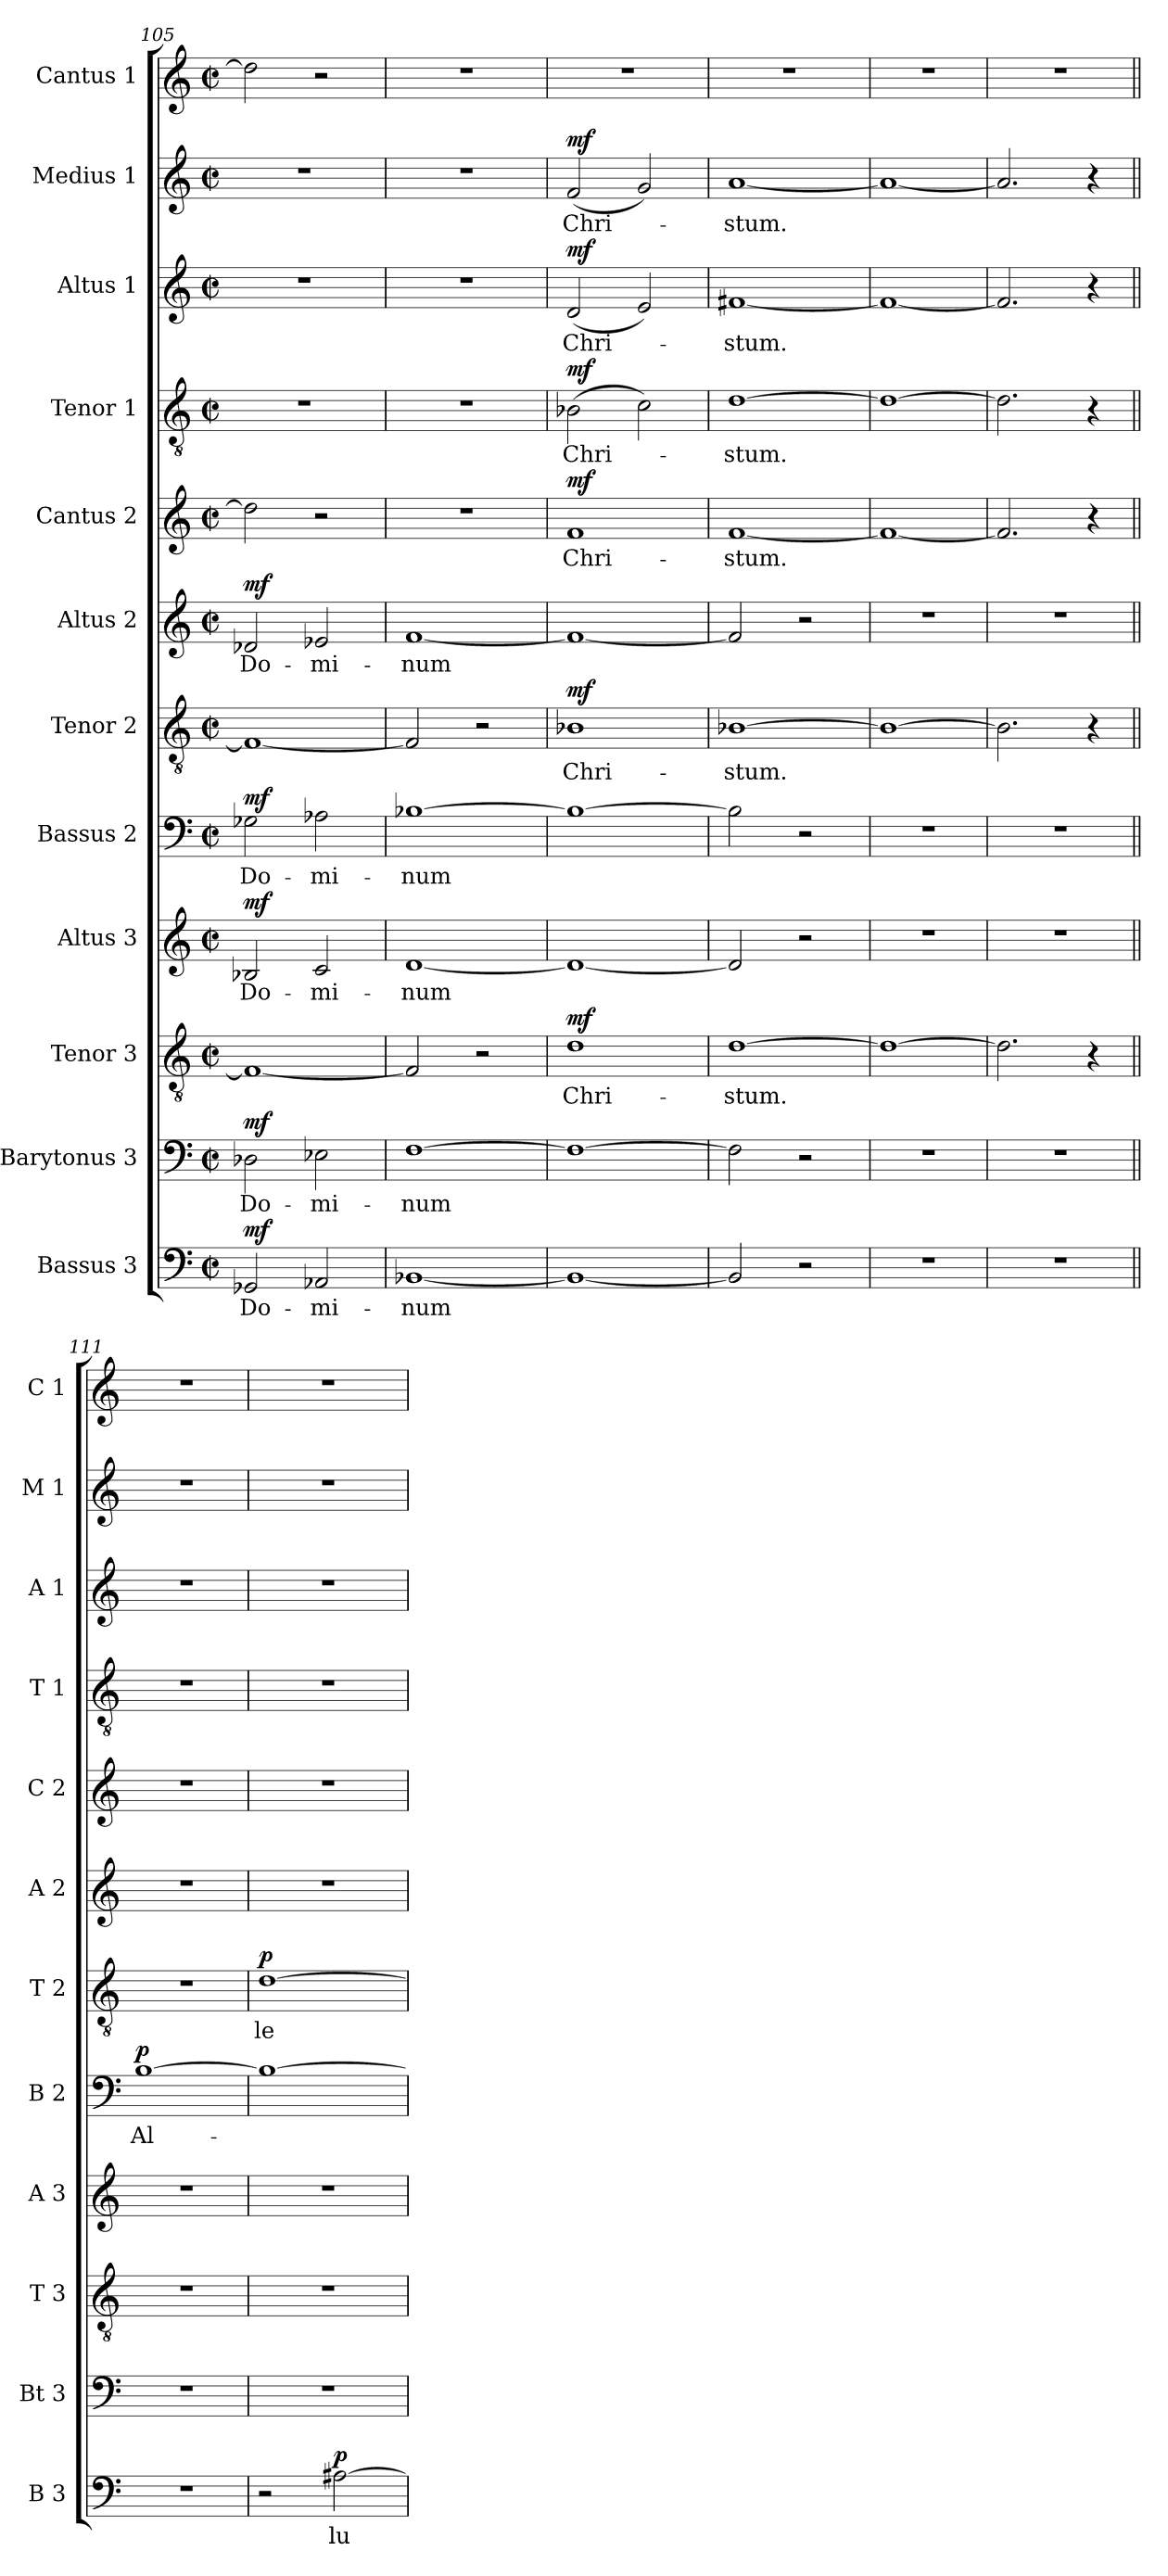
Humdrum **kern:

**kern	**text	**dynam	**kern	**text	**dynam	**kern	**text	**dynam	**kern	**text	**dynam	**kern	**text	**dynam	**kern	**text	**dynam	**kern	**text	**dynam	**kern	**text	**dynam	**kern	**text	**dynam	**kern	**text	**dynam	**kern	**text	**dynam	**kern	**text
*part12	*part12	*part12	*part11	*part11	*part11	*part10	*part10	*part10	*part9	*part9	*part9	*part8	*part8	*part8	*part7	*part7	*part7	*part6	*part6	*part6	*part5	*part5	*part5	*part4	*part4	*part4	*part3	*part3	*part3	*part2	*part2	*part2	*part1	*part1
*staff12	*staff12	*staff12	*staff11	*staff11	*staff11	*staff10	*staff10	*staff10	*staff9	*staff9	*staff9	*staff8	*staff8	*staff8	*staff7	*staff7	*staff7	*staff6	*staff6	*staff6	*staff5	*staff5	*staff5	*staff4	*staff4	*staff4	*staff3	*staff3	*staff3	*staff2	*staff2	*staff2	*staff1	*staff1
*I"Bassus 3	*	*	*I"Barytonus 3	*	*	*I"Tenor 3	*	*	*I"Altus 3	*	*	*I"Bassus 2	*	*	*I"Tenor 2	*	*	*I"Altus 2	*	*	*I"Cantus 2	*	*	*I"Tenor 1	*	*	*I"Altus 1	*	*	*I"Medius 1	*	*	*I"Cantus 1	*
*I'B 3	*	*	*I'Bt 3	*	*	*I'T 3	*	*	*I'A 3	*	*	*I'B 2	*	*	*I'T 2	*	*	*I'A 2	*	*	*I'C 2	*	*	*I'T 1	*	*	*I'A 1	*	*	*I'M 1	*	*	*I'C 1	*
*clefF4	*	*	*clefF4	*	*	*clefGv2	*	*	*clefG2	*	*	*clefF4	*	*	*clefGv2	*	*	*clefG2	*	*	*clefG2	*	*	*clefGv2	*	*	*clefG2	*	*	*clefG2	*	*	*clefG2	*
*k[]	*	*	*k[]	*	*	*k[]	*	*	*k[]	*	*	*k[]	*	*	*k[]	*	*	*k[]	*	*	*k[]	*	*	*k[]	*	*	*k[]	*	*	*k[]	*	*	*k[]	*
*C:	*	*	*C:	*	*	*C:	*	*	*C:	*	*	*C:	*	*	*C:	*	*	*C:	*	*	*C:	*	*	*C:	*	*	*C:	*	*	*C:	*	*	*C:	*
*M2/2	*	*	*M2/2	*	*	*M2/2	*	*	*M2/2	*	*	*M2/2	*	*	*M2/2	*	*	*M2/2	*	*	*M2/2	*	*	*M2/2	*	*	*M2/2	*	*	*M2/2	*	*	*M2/2	*
*met(c|)	*	*	*met(c|)	*	*	*met(c|)	*	*	*met(c|)	*	*	*met(c|)	*	*	*met(c|)	*	*	*met(c|)	*	*	*met(c|)	*	*	*met(c|)	*	*	*met(c|)	*	*	*met(c|)	*	*	*met(c|)	*
=105	=105	=105	=105	=105	=105	=105	=105	=105	=105	=105	=105	=105	=105	=105	=105	=105	=105	=105	=105	=105	=105	=105	=105	=105	=105	=105	=105	=105	=105	=105	=105	=105	=105	=105
!	!LO:LY:b	!LO:DY:a	!	!LO:LY:b	!LO:DY:a	!	!	!	!	!LO:LY:b	!LO:DY:a	!	!LO:LY:b	!LO:DY:a	!	!	!	!	!LO:LY:b	!LO:DY:a	!	!	!	!	!	!	!	!	!	!	!	!	!	!
2GG-X/	Do-	mf	2D-X\	Do-	mf	1F_	.	.	2B-X/	Do-	mf	2G-X\	Do-	mf	1F_	.	.	2d-X/	Do-	mf	2dd-\]	.	.	1r	.	.	1r	.	.	1r	.	.	2dd-\]	.
!	!LO:LY:b	!	!	!LO:LY:b	!	!	!	!	!	!LO:LY:b	!	!	!LO:LY:b	!	!	!	!	!	!LO:LY:b	!	!	!	!	!	!	!	!	!	!	!	!	!	!	!
2AA-X/	-mi-	.	2E-X\	-mi-	.	.	.	.	2c/	-mi-	.	2A-X\	-mi-	.	.	.	.	2e-X/	-mi-	.	2r	.	.	.	.	.	.	.	.	.	.	.	2r	.
=106	=106	=106	=106	=106	=106	=106	=106	=106	=106	=106	=106	=106	=106	=106	=106	=106	=106	=106	=106	=106	=106	=106	=106	=106	=106	=106	=106	=106	=106	=106	=106	=106	=106	=106
!	!LO:LY:b	!	!	!LO:LY:b	!	!	!	!	!	!LO:LY:b	!	!	!LO:LY:b	!	!	!	!	!	!LO:LY:b	!	!	!	!	!	!	!	!	!	!	!	!	!	!	!
[1BB-X	-num	.	[1F	-num	.	2F/]	.	.	[1d	-num	.	[1B-X	-num	.	2F/]	.	.	[1f	-num	.	1r	.	.	1r	.	.	1r	.	.	1r	.	.	1r	.
.	.	.	.	.	.	2r	.	.	.	.	.	.	.	.	2r	.	.	.	.	.	.	.	.	.	.	.	.	.	.	.	.	.	.	.
!!LO:PB:g=z
=107	=107	=107	=107	=107	=107	=107	=107	=107	=107	=107	=107	=107	=107	=107	=107	=107	=107	=107	=107	=107	=107	=107	=107	=107	=107	=107	=107	=107	=107	=107	=107	=107	=107	=107
!	!	!	!	!	!	!	!LO:LY:b	!LO:DY:a	!	!	!	!	!	!	!	!LO:LY:b	!LO:DY:a	!	!	!	!	!LO:LY:b	!LO:DY:a	!	!LO:LY:b	!LO:DY:a	!	!LO:LY:b	!LO:DY:a	!	!LO:LY:b	!LO:DY:a	!	!
1BB-_	.	.	1F_	.	.	1d	Chri-	mf	1d_	.	.	1B-_	.	.	1B-X	Chri-	mf	1f_	.	.	1f	Chri-	mf	(>2B-X\	Chri-	mf	(<2d/	Chri-	mf	(<2f/	Chri-	mf	1r	.
.	.	.	.	.	.	.	.	.	.	.	.	.	.	.	.	.	.	.	.	.	.	.	.	2c\)	.	.	2e/)	.	.	2g/)	.	.	.	.
=108	=108	=108	=108	=108	=108	=108	=108	=108	=108	=108	=108	=108	=108	=108	=108	=108	=108	=108	=108	=108	=108	=108	=108	=108	=108	=108	=108	=108	=108	=108	=108	=108	=108	=108
!	!	!	!	!	!	!	!LO:LY:b	!	!	!	!	!	!	!	!	!LO:LY:b	!	!	!	!	!	!LO:LY:b	!	!	!LO:LY:b	!	!	!LO:LY:b	!	!	!LO:LY:b	!	!	!
2BB-/]	.	.	2F\]	.	.	[1d	-stum.	.	2d/]	.	.	2B-\]	.	.	[1B-X	-stum.	.	2f/]	.	.	[1f	-stum.	.	[1d	-stum.	.	[1f#X	-stum.	.	[1a	-stum.	.	1r	.
2r	.	.	2r	.	.	.	.	.	2r	.	.	2r	.	.	.	.	.	2r	.	.	.	.	.	.	.	.	.	.	.	.	.	.	.	.
=109	=109	=109	=109	=109	=109	=109	=109	=109	=109	=109	=109	=109	=109	=109	=109	=109	=109	=109	=109	=109	=109	=109	=109	=109	=109	=109	=109	=109	=109	=109	=109	=109	=109	=109
1r	.	.	1r	.	.	1d_	.	.	1r	.	.	1r	.	.	1B-_	.	.	1r	.	.	1f_	.	.	1d_	.	.	1f#_	.	.	1a_	.	.	1r	.
=110	=110	=110	=110	=110	=110	=110	=110	=110	=110	=110	=110	=110	=110	=110	=110	=110	=110	=110	=110	=110	=110	=110	=110	=110	=110	=110	=110	=110	=110	=110	=110	=110	=110	=110
1r	.	.	1r	.	.	2.d\]	.	.	1r	.	.	1r	.	.	2.B-\]	.	.	1r	.	.	2.f/]	.	.	2.d\]	.	.	2.f#/]	.	.	2.a/]	.	.	1r	.
.	.	.	.	.	.	4r	.	.	.	.	.	.	.	.	4r	.	.	.	.	.	4r	.	.	4r	.	.	4r	.	.	4r	.	.	.	.
=111||	=111||	=111||	=111||	=111||	=111||	=111||	=111||	=111||	=111||	=111||	=111||	=111||	=111||	=111||	=111||	=111||	=111||	=111||	=111||	=111||	=111||	=111||	=111||	=111||	=111||	=111||	=111||	=111||	=111||	=111||	=111||	=111||	=111||	=111||
!!LO:REH:place=s1:a:B:fs=9.3:t=H
!	!	!	!	!	!	!	!	!	!	!	!	!	!LO:LY:b	!LO:DY:a	!	!	!	!	!	!	!	!	!	!	!	!	!	!	!	!	!	!	!	!
1r	.	.	1r	.	.	1r	.	.	1r	.	.	[1B	Al-	p	1r	.	.	1r	.	.	1r	.	.	1r	.	.	1r	.	.	1r	.	.	1r	.
=112	=112	=112	=112	=112	=112	=112	=112	=112	=112	=112	=112	=112	=112	=112	=112	=112	=112	=112	=112	=112	=112	=112	=112	=112	=112	=112	=112	=112	=112	=112	=112	=112	=112	=112
!	!	!	!	!	!	!	!	!	!	!	!	!	!	!	!	!LO:LY:b	!LO:DY:a	!	!	!	!	!	!	!	!	!	!	!	!	!	!	!	!	!
2r	.	.	1r	.	.	1r	.	.	1r	.	.	1B_	.	.	[1d	le-	p	1r	.	.	1r	.	.	1r	.	.	1r	.	.	1r	.	.	1r	.
!	!LO:LY:b	!LO:DY:a	!	!	!	!	!	!	!	!	!	!	!	!	!	!	!	!	!	!	!	!	!	!	!	!	!	!	!	!	!	!	!	!
[2A#X\	lu-	p	.	.	.	.	.	.	.	.	.	.	.	.	.	.	.	.	.	.	.	.	.	.	.	.	.	.	.	.	.	.	.	.
=	=	=	=	=	=	=	=	=	=	=	=	=	=	=	=	=	=	=	=	=	=	=	=	=	=	=	=	=	=	=	=	=	=	=
*-	*-	*-	*-	*-	*-	*-	*-	*-	*-	*-	*-	*-	*-	*-	*-	*-	*-	*-	*-	*-	*-	*-	*-	*-	*-	*-	*-	*-	*-	*-	*-	*-	*-	*-
